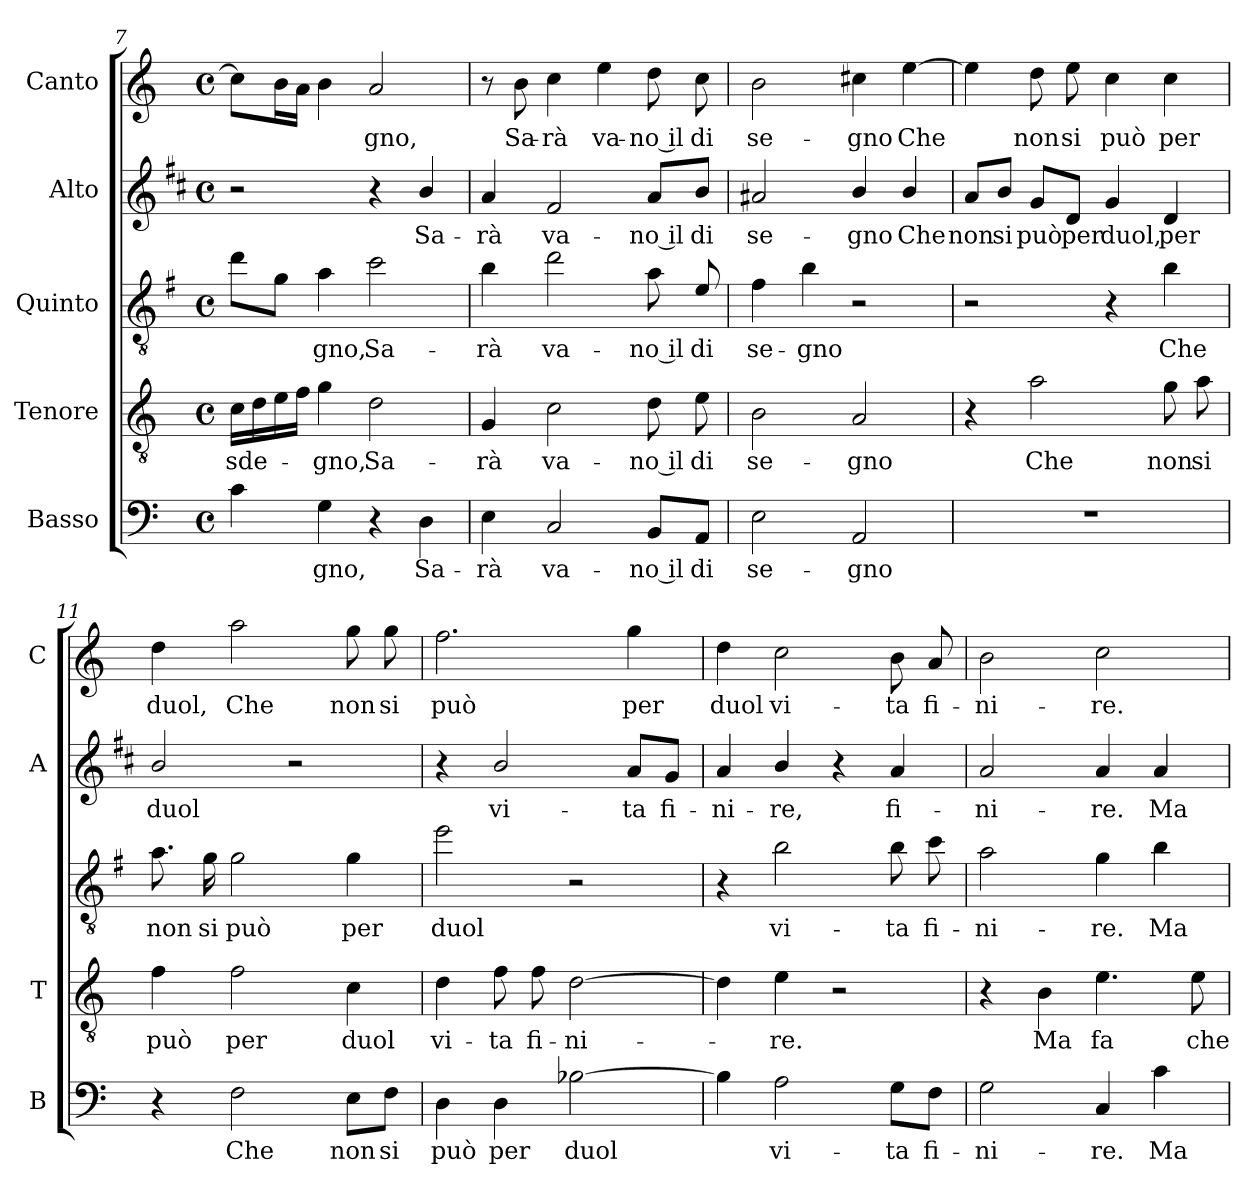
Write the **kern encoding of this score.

**kern	**text	**kern	**text	**kern	**text	**kern	**text	**kern	**text
*part5	*part5	*part4	*part4	*part3	*part3	*part2	*part2	*part1	*part1
*staff5	*staff5	*staff4	*staff4	*staff3	*staff3	*staff2	*staff2	*staff1	*staff1
*I"Basso	*	*I"Tenore	*	*I"Quinto	*	*I"Alto	*	*I"Canto	*
*I'B	*	*I'T	*	*	*	*I'A	*	*I'C	*
*clefF4	*	*clefGv2	*	*clefGv2	*	*clefG2	*	*clefG2	*
*	*	*	*	*ITrd4c7	*	*ITrd1c2	*	*	*
*k[]	*	*k[]	*	*k[]	*	*k[]	*	*k[]	*
*C:	*	*C:	*	*C:	*	*C:	*	*C:	*
*M4/4	*	*M4/4	*	*M4/4	*	*M4/4	*	*M4/4	*
*met(c)	*	*met(c)	*	*met(c)	*	*met(c)	*	*met(c)	*
=7	=7	=7	=7	=7	=7	=7	=7	=7	=7
!	!	!	!LO:LY:b	!	!	!	!	!	!
4c\	.	16c\LL	sde-	8g\L	.	2r	.	8cc\L]	.
.	.	16d\	.	.	.	.	.	.	.
.	.	16e\	.	8c\J	.	.	.	16b\L	.
.	.	16f\JJ	.	.	.	.	.	16a\JJ	.
!	!LO:LY:b	!	!LO:LY:b	!	!LO:LY:b	!	!	!	!
4G\	-gno,	4g\	-gno,	4d\	-gno,	.	.	4b\	.
!	!	!	!LO:LY:b	!	!LO:LY:b	!	!	!	!LO:LY:b
4r	.	2d\	Sa-	2f\	Sa-	4r	.	2a/	-gno,
!	!LO:LY:b	!	!	!	!	!	!LO:LY:b	!	!
4D\	Sa-	.	.	.	.	4a/	Sa-	.	.
=8	=8	=8	=8	=8	=8	=8	=8	=8	=8
!	!LO:LY:b	!	!LO:LY:b	!	!LO:LY:b	!	!LO:LY:b	!	!
4E\	-rà	4G/	-rà	4e\	-rà	4g/	-rà	8r	.
!	!	!	!	!	!	!	!	!	!LO:LY:b
.	.	.	.	.	.	.	.	8b\	Sa-
!	!LO:LY:b	!	!LO:LY:b	!	!LO:LY:b	!	!LO:LY:b	!	!LO:LY:b
2C/	va-	2c\	va-	2g\	va-	2e/	va-	4cc\	-rà
!	!	!	!	!	!	!	!	!	!LO:LY:b
.	.	.	.	.	.	.	.	4ee\	va-
!	!LO:LY:b	!	!LO:LY:b	!	!LO:LY:b	!	!LO:LY:b	!	!LO:LY:b
8BB/L	-no il	8d\	-no il	8d\	-no il	8g/L	-no il	8dd\	-no il
!	!LO:LY:b	!	!LO:LY:b	!	!LO:LY:b	!	!LO:LY:b	!	!LO:LY:b
8AA/J	di	8e\	di	8A/	di	8a/J	di	8cc\	di
=9	=9	=9	=9	=9	=9	=9	=9	=9	=9
!	!LO:LY:b	!	!LO:LY:b	!	!LO:LY:b	!	!LO:LY:b	!	!LO:LY:b
2E\	se-	2B\	se-	4B\	se-	2g#X/	se-	2b\	se-
!	!	!	!	!	!LO:LY:b	!	!	!	!
.	.	.	.	4e\	-gno	.	.	.	.
!	!LO:LY:b	!	!LO:LY:b	!	!	!	!LO:LY:b	!	!LO:LY:b
2AA/	-gno	2A/	-gno	2r	.	4a/	-gno	4cc#X\	-gno
!	!	!	!	!	!	!	!LO:LY:b	!	!LO:LY:b
.	.	.	.	.	.	4a/	Che	[4ee\	Che
!!LO:PB:g=z
=10	=10	=10	=10	=10	=10	=10	=10	=10	=10
!	!	!	!	!	!	!	!LO:LY:b	!	!
1r	.	4r	.	2r	.	8g/L	non	4ee\]	.
!	!	!	!	!	!	!	!LO:LY:b	!	!
.	.	.	.	.	.	8a/J	si	.	.
!	!	!	!LO:LY:b	!	!	!	!LO:LY:b	!	!LO:LY:b
.	.	2a\	Che	.	.	8f/L	può	8dd\	non
!	!	!	!	!	!	!	!LO:LY:b	!	!LO:LY:b
.	.	.	.	.	.	8c/J	per	8ee\	si
!	!	!	!	!	!	!	!LO:LY:b	!	!LO:LY:b
.	.	.	.	4r	.	4f/	duol,	4cc\	può
!	!	!	!LO:LY:b	!	!LO:LY:b	!	!LO:LY:b	!	!LO:LY:b
.	.	8g\	non	4e\	Che	4c/	per	4cc\	per
!	!	!	!LO:LY:b	!	!	!	!	!	!
.	.	8a\	si	.	.	.	.	.	.
=11	=11	=11	=11	=11	=11	=11	=11	=11	=11
!	!	!	!LO:LY:b	!	!LO:LY:b	!	!LO:LY:b	!	!LO:LY:b
4r	.	4f\	può	8.d\	non	2a/	duol	4dd\	duol,
!	!	!	!	!	!LO:LY:b	!	!	!	!
.	.	.	.	16c\	si	.	.	.	.
!	!LO:LY:b	!	!LO:LY:b	!	!LO:LY:b	!	!	!	!LO:LY:b
2F\	Che	2f\	per	2c\	può	.	.	2aa\	Che
.	.	.	.	.	.	2r	.	.	.
!	!LO:LY:b	!	!LO:LY:b	!	!LO:LY:b	!	!	!	!LO:LY:b
8E\L	non	4c\	duol	4c\	per	.	.	8gg\	non
!	!LO:LY:b	!	!	!	!	!	!	!	!LO:LY:b
8F\J	si	.	.	.	.	.	.	8gg\	si
=12	=12	=12	=12	=12	=12	=12	=12	=12	=12
!	!LO:LY:b	!	!LO:LY:b	!	!LO:LY:b	!	!	!	!LO:LY:b
4D\	può	4d\	vi-	2a\	duol	4r	.	2.ff\	può
!	!LO:LY:b	!	!LO:LY:b	!	!	!	!LO:LY:b	!	!
4D\	per	8f\	-ta	.	.	2a/	vi-	.	.
!	!	!	!LO:LY:b	!	!	!	!	!	!
.	.	8f\	fi-	.	.	.	.	.	.
!	!LO:LY:b	!	!LO:LY:b	!	!	!	!	!	!
[2B-X\	duol	[2d\	-ni-	2r	.	.	.	.	.
!	!	!	!	!	!	!	!LO:LY:b	!	!LO:LY:b
.	.	.	.	.	.	8g/L	-ta	4gg\	per
!	!	!	!	!	!	!	!LO:LY:b	!	!
.	.	.	.	.	.	8f/J	fi-	.	.
=13	=13	=13	=13	=13	=13	=13	=13	=13	=13
!	!	!	!	!	!	!	!LO:LY:b	!	!LO:LY:b
4B-\]	.	4d\]	.	4r	.	4g/	-ni-	4dd\	duol
!	!LO:LY:b	!	!LO:LY:b	!	!LO:LY:b	!	!LO:LY:b	!	!LO:LY:b
2A\	vi-	4e\	-re.	2e\	vi-	4a/	-re,	2cc\	vi-
.	.	2r	.	.	.	4r	.	.	.
!	!LO:LY:b	!	!	!	!LO:LY:b	!	!LO:LY:b	!	!LO:LY:b
8G\L	-ta	.	.	8e\	-ta	4g/	fi-	8b\	-ta
!	!LO:LY:b	!	!	!	!LO:LY:b	!	!	!	!LO:LY:b
8F\J	fi-	.	.	8f\	fi-	.	.	8a/	fi-
=14	=14	=14	=14	=14	=14	=14	=14	=14	=14
!	!LO:LY:b	!	!	!	!LO:LY:b	!	!LO:LY:b	!	!LO:LY:b
2G\	-ni-	4r	.	2d\	-ni-	2g/	-ni-	2b\	-ni-
!	!	!	!LO:LY:b	!	!	!	!	!	!
.	.	4B\	Ma	.	.	.	.	.	.
!	!LO:LY:b	!	!LO:LY:b	!	!LO:LY:b	!	!LO:LY:b	!	!LO:LY:b
4C/	-re.	4.e\	fa	4c\	-re.	4g/	-re.	2cc\	-re.
!	!LO:LY:b	!	!	!	!LO:LY:b	!	!LO:LY:b	!	!
4c\	Ma	.	.	4e\	Ma	4g/	Ma	.	.
!	!	!	!LO:LY:b	!	!	!	!	!	!
.	.	8e\	che	.	.	.	.	.	.
=	=	=	=	=	=	=	=	=	=
*-	*-	*-	*-	*-	*-	*-	*-	*-	*-
